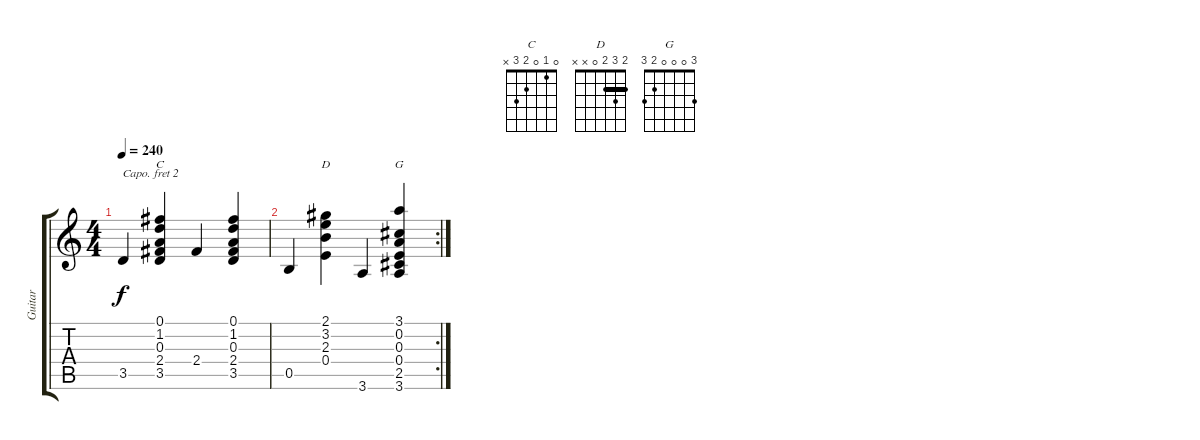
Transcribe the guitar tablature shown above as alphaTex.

\track ("Guitar" "Guitar") {instrument acousticguitarsteel}
\staff {score tabs}
\capo 2
\tuning (E4 B3 G3 D3 A2 E2) {hide}
\chord ("C" 0 1 0 2 3 x)
\chord ("D" 2 3 2 0 x x) {barre 2}
\chord ("G" 3 0 0 0 2 3)
\ts (4 4)
\tempo 240
\clef g2
\ks c
3.5.4{dy f} (0.1 1.2 0.3 2.4 3.5).4{ch "C"} 2.4.4 (0.1 1.2 0.3 2.4 3.5).4 |
\rc 2
0.5.4 (2.1 3.2 2.3 0.4).4{ch "D"} 3.6.4 (3.1 0.2 0.3 0.4 2.5 3.6).4{ch "G"}
